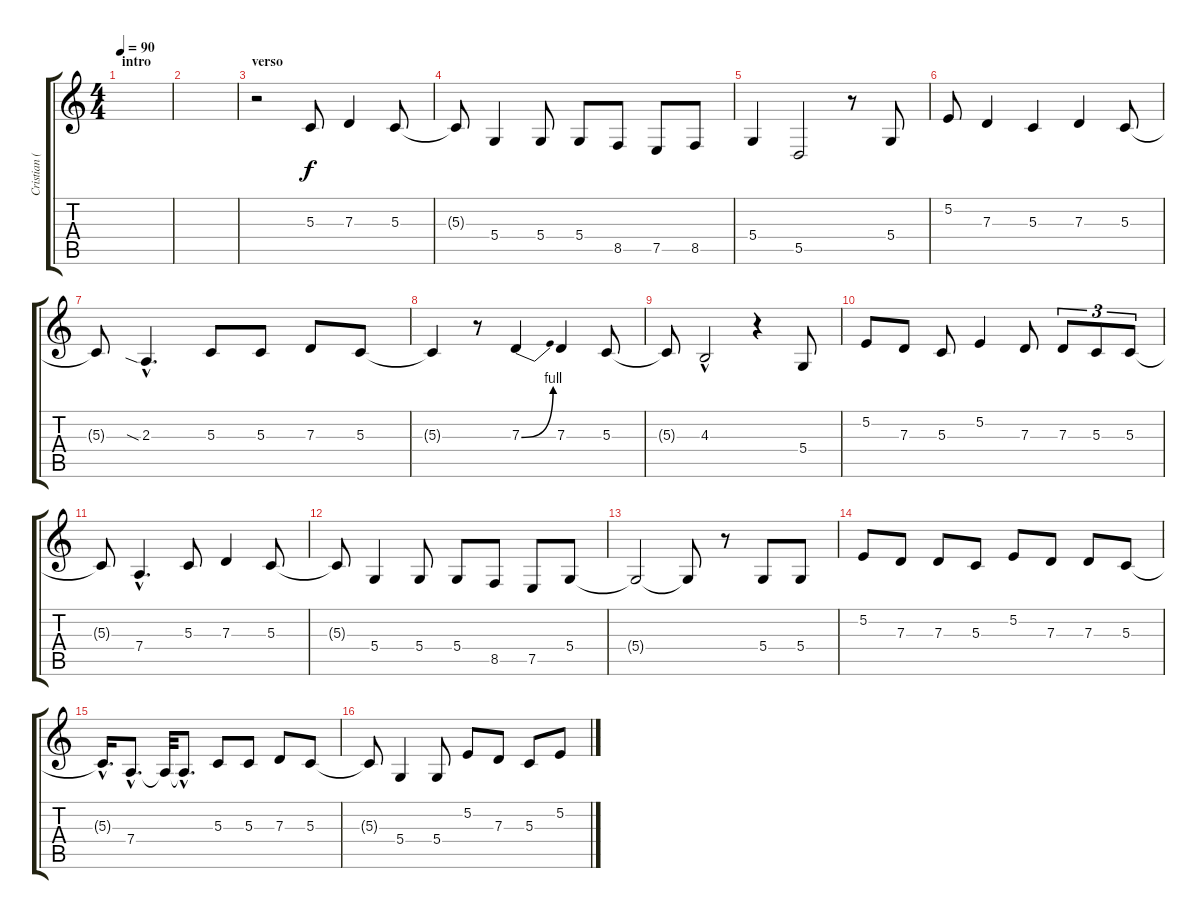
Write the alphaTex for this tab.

\track ("Cristian (voz)" "Cristian (") {instrument lead6voice}
\staff {score tabs}
\tuning (E4 B3 G3 D3 A2 E2) {hide}
\ts (4 4)
\section ("" "intro")
\tempo 90
\clef g2
\ks c
|
|
\section ("" "verso")
r.2 5.3.8 7.3.4 5.3.8 |
5.3{t}.8 5.4.4 5.4.8 5.4.8 8.5.8 7.5.8 8.5.8 |
5.4.4 5.5.2 r.8 5.4.8 |
5.2.8 7.3.4 5.3.4 7.3.4 5.3.8 |
5.3{t}.8 2.3{sia hac}.4{d} 5.3.8 5.3.8 7.3.8 5.3.8 |
5.3{t}.4 r.8 7.3{be (bend 0 0 60 4)}.4 7.3.4 5.3.8 |
5.3{t}.8 4.3{hac}.2 r.4 5.4.8 |
5.2.8 7.3.8 5.3.8 5.2.4 7.3.8 7.3.8{tu (3 2)} 5.3.8{tu (3 2)} 5.3.8{tu (3 2)} |
5.3{t}.8 7.4{hac}.4{d} 5.3.8 7.3.4 5.3.8 |
5.3{t}.8 5.4.4 5.4.8 5.4.8 8.5.8 7.5.8 5.4.8 |
5.4{t}.2 5.4{t}.8 r.8 5.4.8 5.4.8 |
5.2.8 7.3.8 7.3.8 5.3.8 5.2.8 7.3.8 7.3.8 5.3.8 |
5.3{hac t}.16{d} 7.4{hac}.8{d} 7.4{t}.32 7.4{hac t}.8{d} 5.3.8 5.3.8 7.3.8 5.3.8 |
5.3{t}.8 5.4.4 5.4.8 5.2.8 7.3.8 5.3.8 5.2.8
